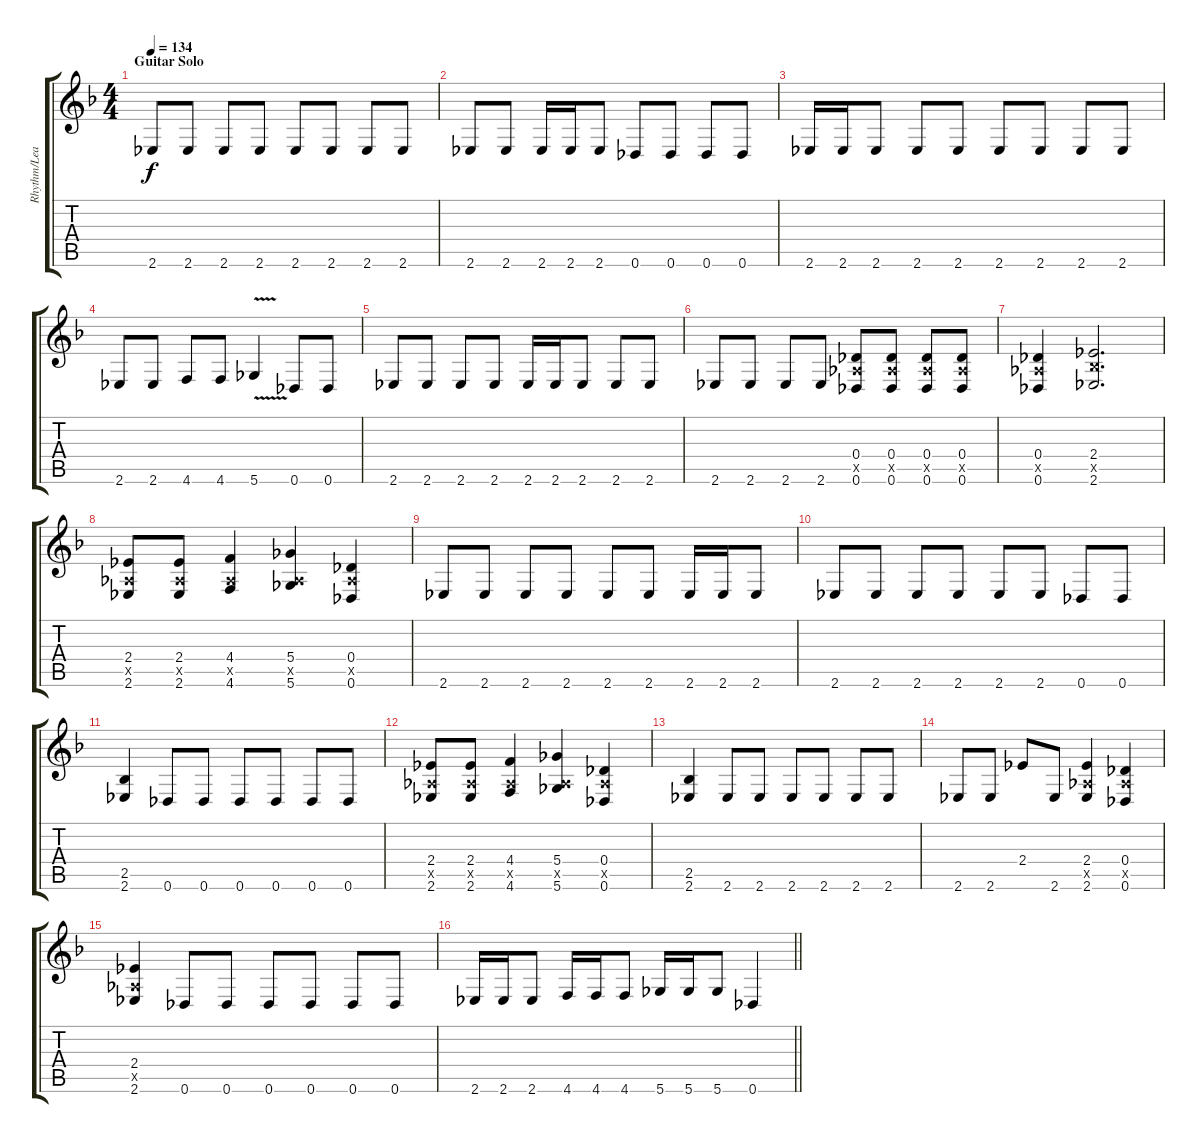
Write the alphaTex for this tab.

\track ("Rhythm/Lead" "Rhythm/Lea") {instrument distortionguitar}
\staff {score tabs}
\tuning (Eb4 Bb3 Gb3 Db3 Ab2 Db2) {hide}
\ts (4 4)
\section ("" "Guitar Solo")
\tempo 134
\clef g2
\ks f
2.6.8{dy f} 2.6.8 2.6.8 2.6.8 2.6.8 2.6.8 2.6.8 2.6.8 |
2.6.8 2.6.8 2.6.16 2.6.16 2.6.8 0.6.8 0.6.8 0.6.8 0.6.8 |
2.6.16 2.6.16 2.6.8 2.6.8 2.6.8 2.6.8 2.6.8 2.6.8 2.6.8 |
2.6.8 2.6.8 4.6.8 4.6.8 5.6{v}.4 0.6.8 0.6.8 |
2.6.8 2.6.8 2.6.8 2.6.8 2.6.16 2.6.16 2.6.8 2.6.8 2.6.8 |
2.6.8 2.6.8 2.6.8 2.6.8 (0.4 0.5{x} 0.6).8 (0.4 0.5{x} 0.6).8 (0.4 0.5{x} 0.6).8 (0.4 0.5{x} 0.6).8 |
(0.4 0.5{x} 0.6).4 (2.4 2.5{x} 2.6).2{d} |
(2.4 0.5{x} 2.6).8 (2.4 0.5{x} 2.6).8 (4.4 0.5{x} 4.6).4 (5.4 0.5{x} 5.6).4 (0.4 0.5{x} 0.6).4 |
2.6.8 2.6.8 2.6.8 2.6.8 2.6.8 2.6.8 2.6.16 2.6.16 2.6.8 |
2.6.8 2.6.8 2.6.8 2.6.8 2.6.8 2.6.8 0.6.8 0.6.8 |
(2.5 2.6).4 0.6.8 0.6.8 0.6.8 0.6.8 0.6.8 0.6.8 |
(2.4 0.5{x} 2.6).8 (2.4 0.5{x} 2.6).8 (4.4 0.5{x} 4.6).4 (5.4 0.5{x} 5.6).4 (0.4 0.5{x} 0.6).4 |
(2.5 2.6).4 2.6.8 2.6.8 2.6.8 2.6.8 2.6.8 2.6.8 |
2.6.8 2.6.8 2.4.8 2.6.8 (2.4 0.5{x} 2.6).4 (0.4 0.5{x} 0.6).4 |
(2.4 0.5{x} 2.6).4 0.6.8 0.6.8 0.6.8 0.6.8 0.6.8 0.6.8 |
\barLineRight lightlight
2.6.16 2.6.16 2.6.8 4.6.16 4.6.16 4.6.8 5.6.16 5.6.16 5.6.8 0.6.4
